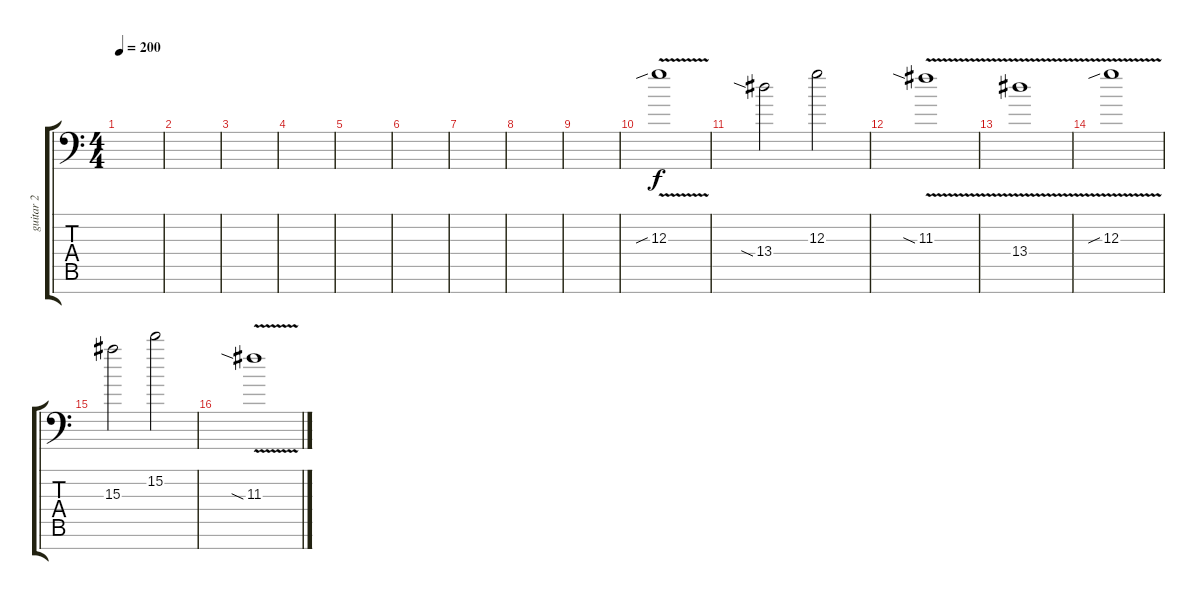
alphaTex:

\track ("guitar 2" "guitar 2") {instrument distortionguitar}
\staff {score tabs}
\tuning (E4 B3 G3 D3 A2 E2 C-1) {hide}
\ts (4 4)
\tempo 200
\clef f4
\ks c
|
|
|
|
|
|
|
|
|
12.3{v sib}.1 |
13.4{sia}.2 12.3.2 |
11.3{v sia}.1 |
13.4{v}.1 |
12.3{v sib}.1 |
15.3.2 15.2.2 |
11.3{v sia}.1
